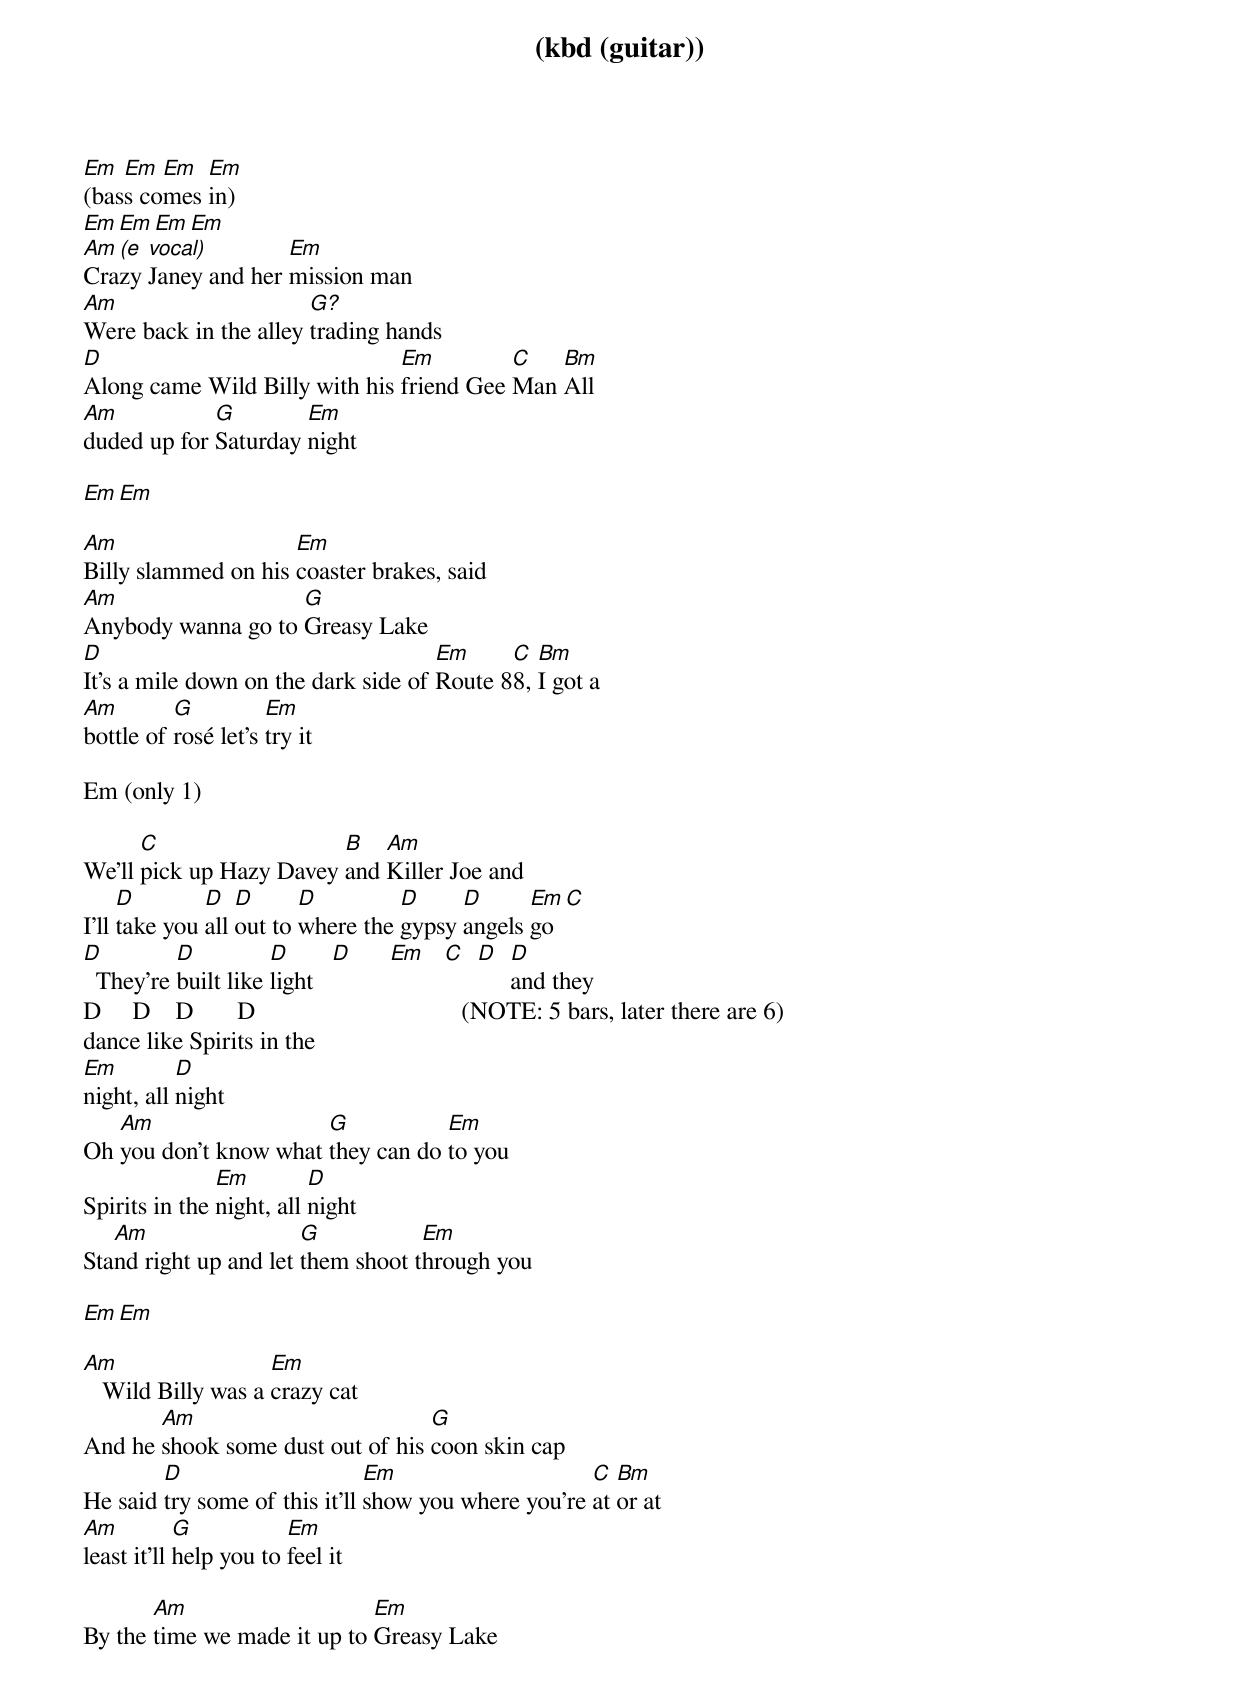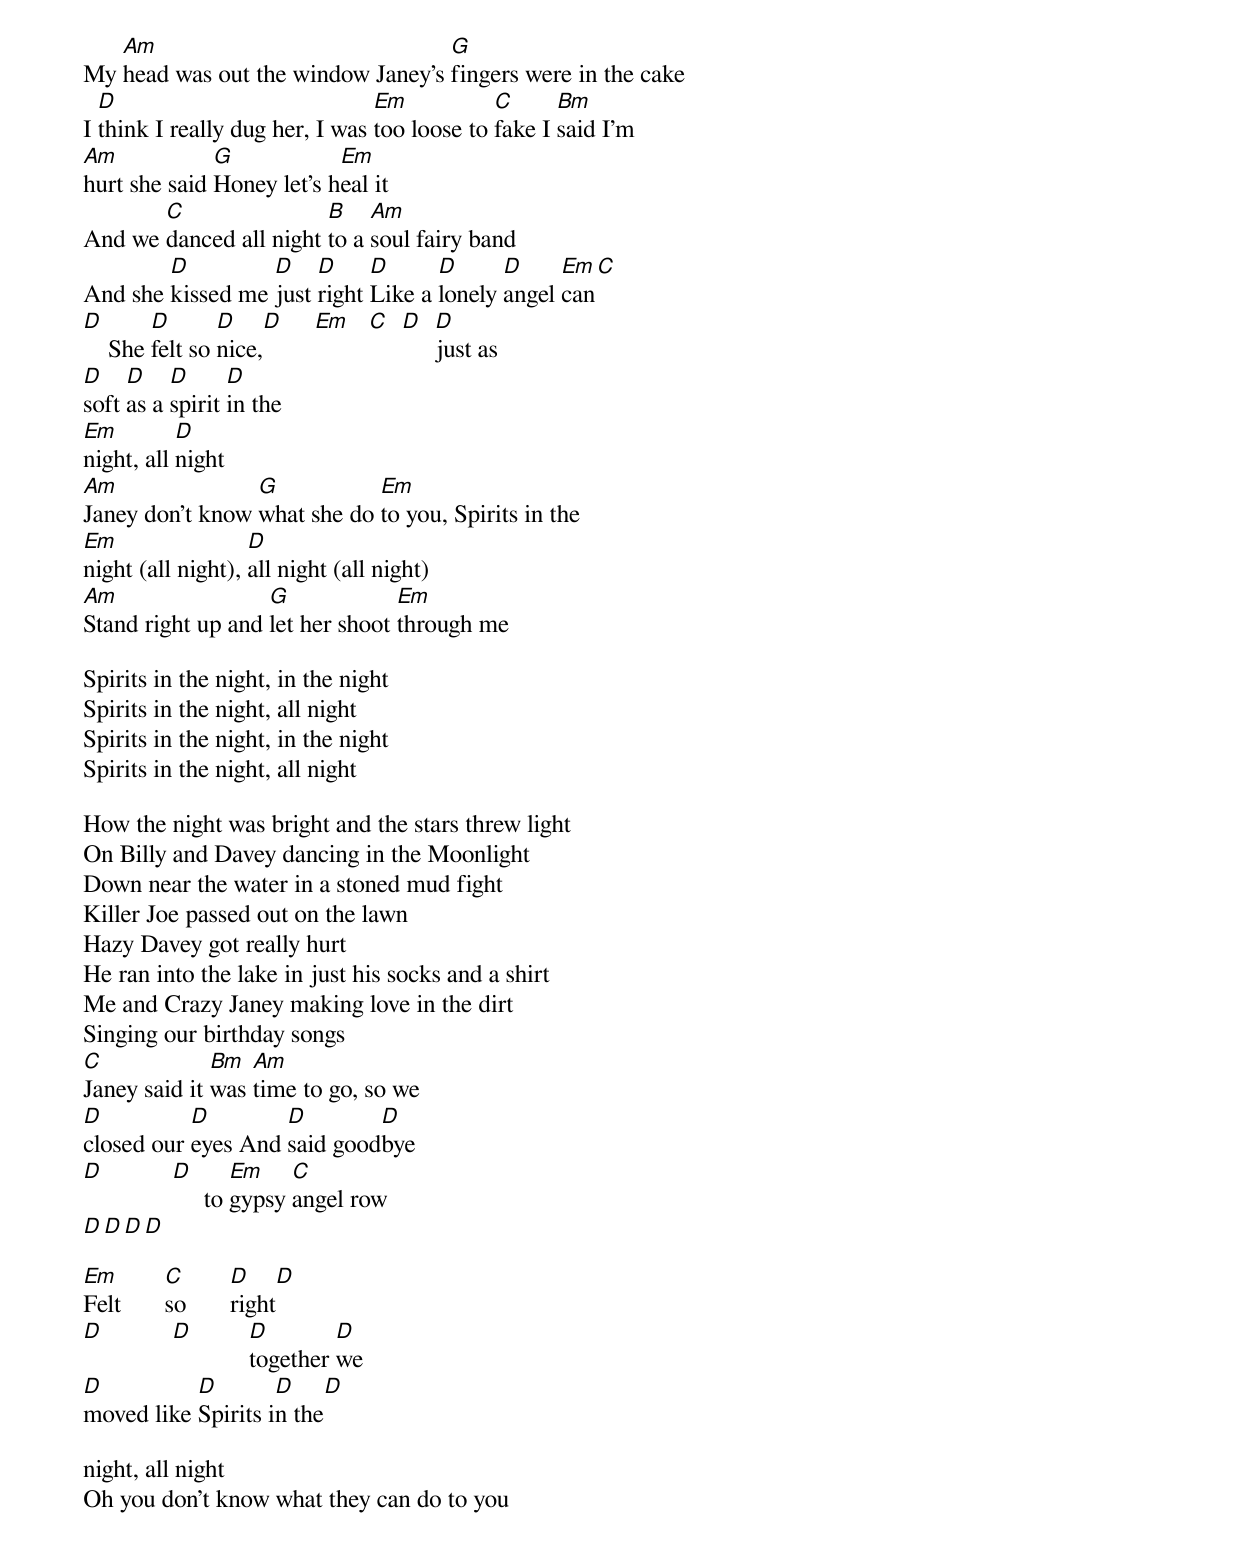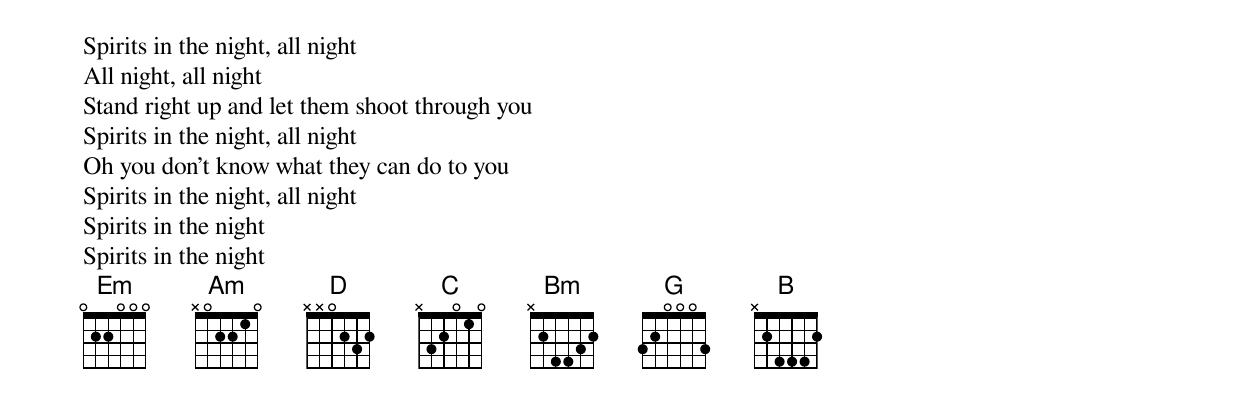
(kbd (guitar))
Em  Em  Em  Em
(bass comes in)
Em  Em  Em  Em
Am (e vocal)        Em
Crazy Janey and her mission man
Am                     G?
Were back in the alley trading hands
D                              Em         C   Bm
Along came Wild Billy with his friend Gee Man All
Am           G        Em
duded up for Saturday night

Em  Em

Am                   Em
Billy slammed on his coaster brakes, said
Am                  G
Anybody wanna go to Greasy Lake
D                                    Em     C  Bm
It's a mile down on the dark side of Route 88, I got a
Am        G          Em
bottle of rosé let's try it

Em (only 1)

      C                  B   Am
We'll pick up Hazy Davey and Killer Joe and
     D        D   D      D         D     D      Em C
I'll take you all out to where the gypsy angels go
D         D          D       D     Em C D D
  They're built like light                and they
D     D    D       D                                 (NOTE: 5 bars, later there are 6)
dance like Spirits in the
Em         D
night, all night
   Am                  G           Em
Oh you don't know what they can do to you
               Em         D
Spirits in the night, all night
   Am                  G           Em
Stand right up and let them shoot through you

Em  Em

Am                  Em
   Wild Billy was a crazy cat
       Am                         G
And he shook some dust out of his coon skin cap
        D                      Em                    C  Bm
He said try some of this it'll show you where you're at or at
Am          G           Em
least it'll help you to feel it

       Am                    Em
By the time we made it up to Greasy Lake
   Am                              G
My head was out the window Janey's fingers were in the cake
  D                             Em           C      Bm
I think I really dug her, I was too loose to fake I said I'm
Am            G            Em
hurt she said Honey let's heal it
       C                B    Am
And we danced all night to a soul fairy band
        D         D    D     D      D      D     Em  C
And she kissed me just right Like a lonely angel can
D       D       D    D    Em C D D
    She felt so nice,            just as
D    D    D      D
soft as a spirit in the
Em         D
night, all night
Am               G           Em
Janey don't know what she do to you, Spirits in the
Em                 D
night (all night), all night (all night)
Am                 G             Em
Stand right up and let her shoot through me

Spirits in the night, in the night
Spirits in the night, all night
Spirits in the night, in the night
Spirits in the night, all night

How the night was bright and the stars threw light
On Billy and Davey dancing in the Moonlight
Down near the water in a stoned mud fight
Killer Joe passed out on the lawn
Hazy Davey got really hurt
He ran into the lake in just his socks and a shirt
Me and Crazy Janey making love in the dirt
Singing our birthday songs
C             Bm  Am
Janey said it was time to go, so we
D          D        D        D
closed our eyes And said goodbye
D          D       Em    C
                to gypsy angel row
D          D        D        D

Em         C        D        D
Felt       so       right
D          D        D        D
                    together we
D          D        D        D
moved like Spirits in the

night, all night
Oh you don't know what they can do to you
Spirits in the night, all night
All night, all night
Stand right up and let them shoot through you
Spirits in the night, all night
Oh you don't know what they can do to you
Spirits in the night, all night
Spirits in the night
Spirits in the night
